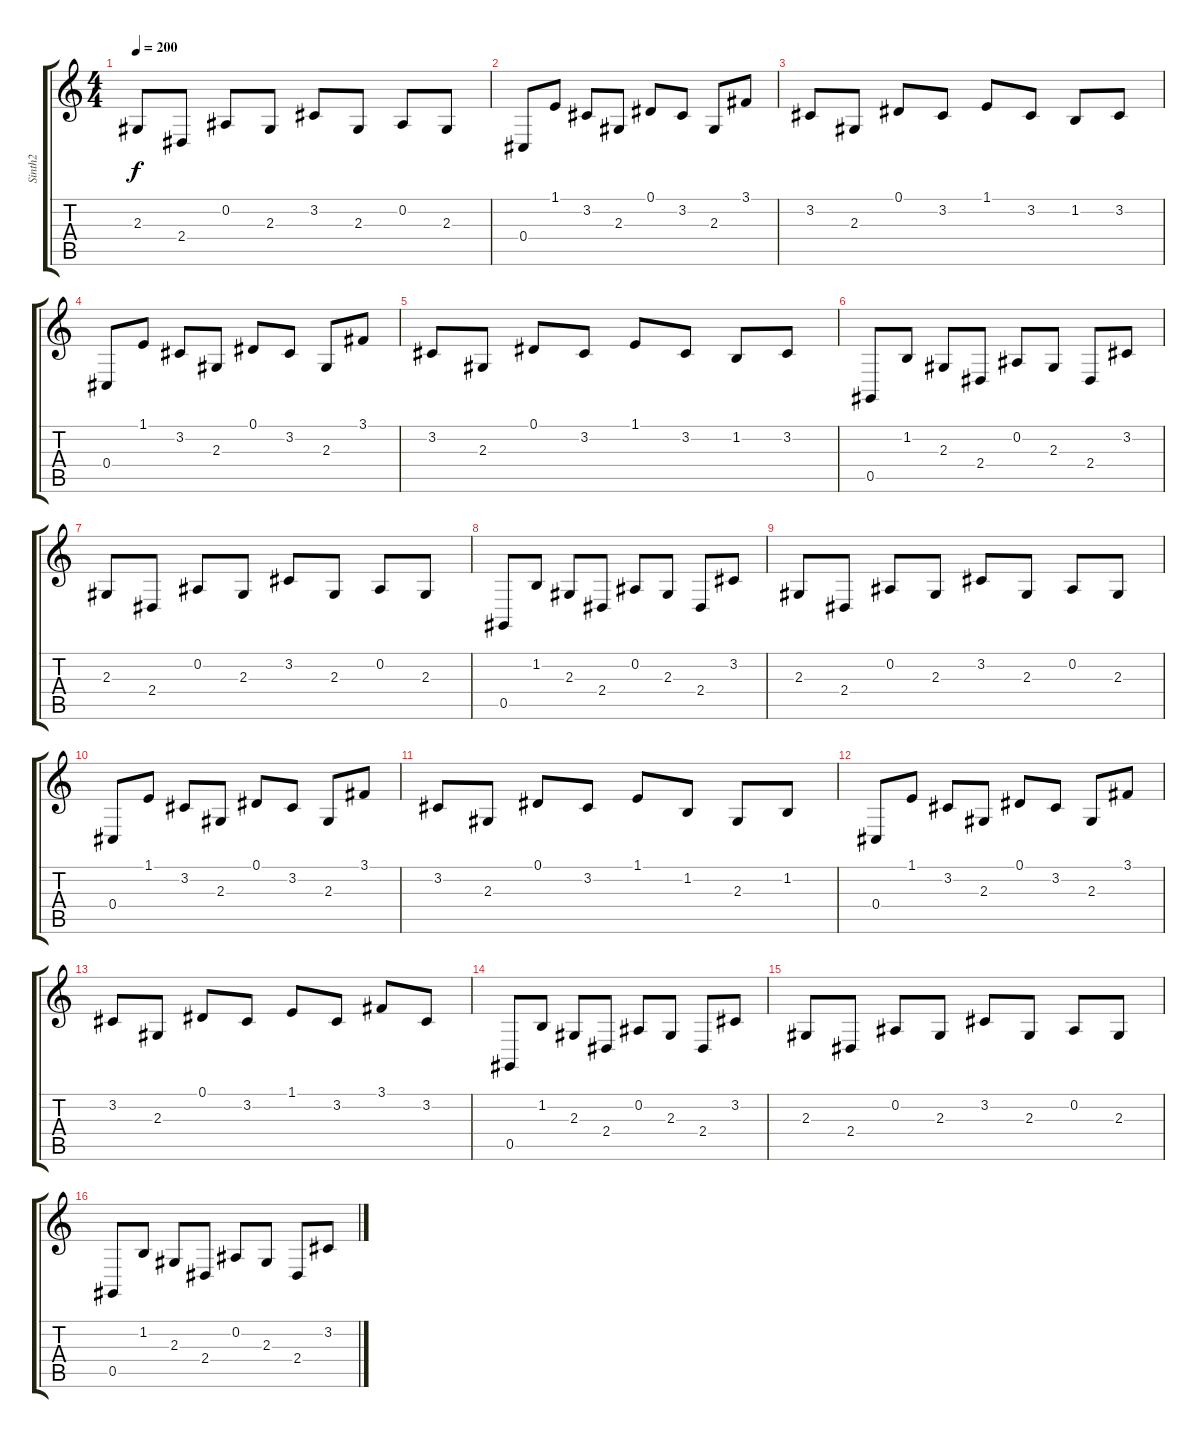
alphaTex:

\track ("Sinth2" "Sinth2") {instrument lead8bassandlead}
\staff {score tabs}
\tuning (Eb4 Bb3 Gb3 Db3 Ab2 Eb2) {hide}
\ts (4 4)
\tempo 200
\clef g2
\ks c
2.3.8{dy f} 2.4.8 0.2.8 2.3.8 3.2.8 2.3.8 0.2.8 2.3.8 |
0.4.8 1.1.8 3.2.8 2.3.8 0.1.8 3.2.8 2.3.8 3.1.8 |
3.2.8 2.3.8 0.1.8 3.2.8 1.1.8 3.2.8 1.2.8 3.2.8 |
0.4.8 1.1.8 3.2.8 2.3.8 0.1.8 3.2.8 2.3.8 3.1.8 |
3.2.8 2.3.8 0.1.8 3.2.8 1.1.8 3.2.8 1.2.8 3.2.8 |
0.5.8 1.2.8 2.3.8 2.4.8 0.2.8 2.3.8 2.4.8 3.2.8 |
2.3.8 2.4.8 0.2.8 2.3.8 3.2.8 2.3.8 0.2.8 2.3.8 |
0.5.8 1.2.8 2.3.8 2.4.8 0.2.8 2.3.8 2.4.8 3.2.8 |
2.3.8 2.4.8 0.2.8 2.3.8 3.2.8 2.3.8 0.2.8 2.3.8 |
0.4.8 1.1.8 3.2.8 2.3.8 0.1.8 3.2.8 2.3.8 3.1.8 |
3.2.8 2.3.8 0.1.8 3.2.8 1.1.8 1.2.8 2.3.8 1.2.8 |
0.4.8 1.1.8 3.2.8 2.3.8 0.1.8 3.2.8 2.3.8 3.1.8 |
3.2.8 2.3.8 0.1.8 3.2.8 1.1.8 3.2.8 3.1.8 3.2.8 |
0.5.8 1.2.8 2.3.8 2.4.8 0.2.8 2.3.8 2.4.8 3.2.8 |
2.3.8 2.4.8 0.2.8 2.3.8 3.2.8 2.3.8 0.2.8 2.3.8 |
0.5.8 1.2.8 2.3.8 2.4.8 0.2.8 2.3.8 2.4.8 3.2.8
